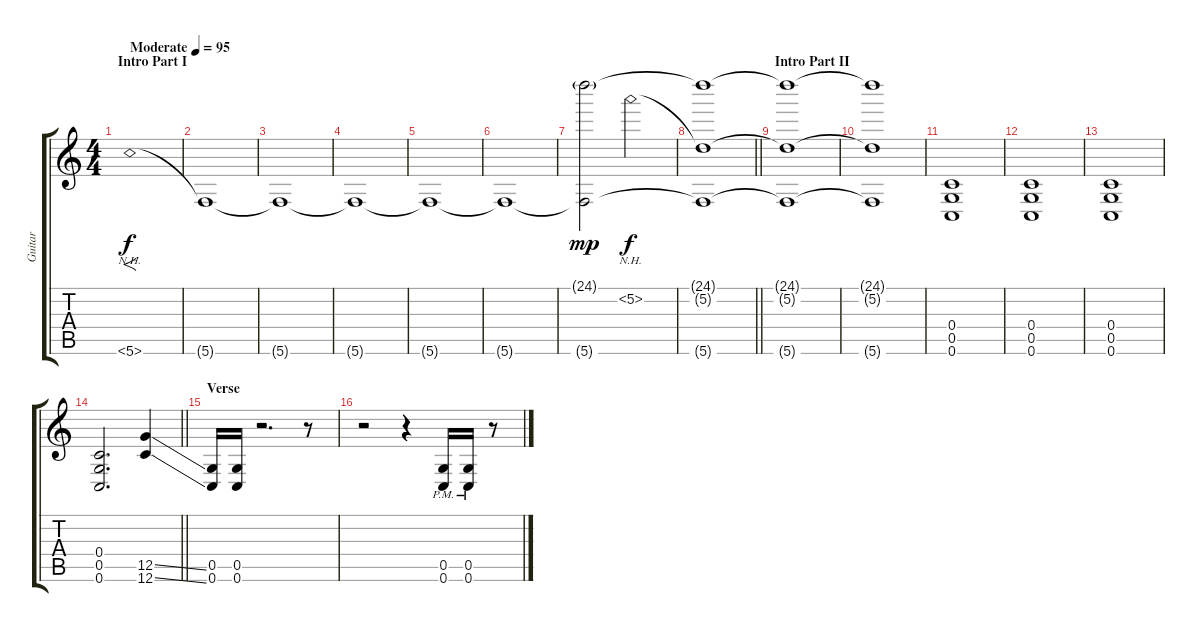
\track ("Guitar" "Guitar") {instrument distortionguitar}
\staff {score tabs}
\tuning (D4 A3 F3 C3 G2 C2) {hide}
\ts (4 4)
\section ("" "Intro Part I")
\tempo (95 "Moderate")
\clef g2
\ks c
5.6{nh}.1{f dy f instrument distortionguitar} |
5.6{t}.1 |
5.6{t}.1 |
5.6{t}.1 |
5.6{t}.1 |
5.6{t}.1 |
(24.1{g} 5.6{t}).2{dy mp} 5.2{nh}.2{dy f} |
\barLineRight lightlight
(24.1{t} 5.2{t} 5.6{t}).1 |
\section ("" "Intro Part II")
(24.1{t} 5.2{t} 5.6{t}).1 |
(24.1{t} 5.2{t} 5.6{t}).1 |
(0.4 0.5 0.6).1 |
(0.4 0.5 0.6).1 |
(0.4 0.5 0.6).1 |
\barLineRight lightlight
(0.4 0.5 0.6).2{d} (12.5{ss} 12.6{ss}).4 |
\section ("" "Verse ")
(0.5 0.6).16 (0.5 0.6).16 r.2{d} r.8 |
r.2 r.4 (0.5{pm} 0.6{pm}).16 (0.5{pm} 0.6{pm}).16 r.8
